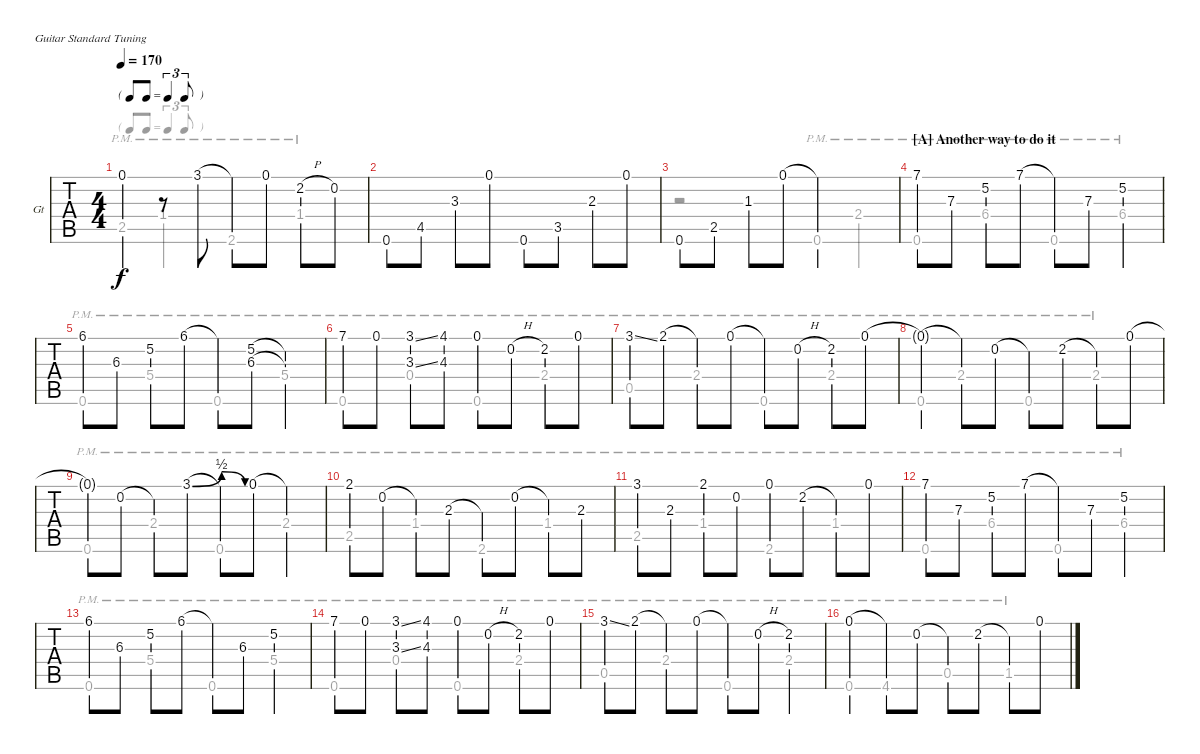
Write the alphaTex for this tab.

\bracketExtendMode nobrackets
\firstSystemTrackNameOrientation horizontal
\otherSystemsTrackNameOrientation horizontal
\track ("Guitar" "Gt") {instrument electricguitarjazz}
\staff {tabs}
\tuning (E4 B3 G3 D3 A2 E2)
\voice
\ts (4 4)
\tf triplet8th
\tempo 170
\clef g2
\ks e
0.1{t}.4{dy f} r.8 3.1.8 3.1{t}.8 0.1.8 2.2{h}.8 0.2.8 |
0.6.8 4.5.8 3.3.8 0.1.8 0.6.8 3.5.8 2.3.8 0.1.8 |
0.6.8 2.5.8 1.3.8 0.1.8 0.1{t}.2 |
\section ("A" "Another way to do it")
7.1.8 7.3.8 5.2.8 7.1.8 7.1{t}.8 7.3.8 5.2.4 |
6.1.8 6.3.8 5.2.8 6.1.8 6.1{t}.8 (6.3 5.2).8 (5.2{t} 6.3{t}).4 |
7.1.8 0.1.8 (3.1{ss} 3.3{ss}).8 (4.1 4.3).8 0.1.8 0.2{h}.8 2.2.8 0.1.8 |
3.1{ss}.8 2.1.8 2.1{t}.8 0.1.8 0.1{t}.8 0.2{h}.8 2.2.8 0.1.8 |
0.1{t}.4 0.1{t}.8 0.2.8 0.2{t}.8 2.2.8 2.2{t}.8 0.1.8 |
0.1{t}.8 0.2.8 0.2{t}.8 3.1{be (bend 0 0 60 2)}.8 3.1{be (release 0 2 60 0) t}.8 0.1.8 0.1{t}.4 |
2.1.8 0.2.8 0.2{t}.8 2.3.8 2.3{t}.8 0.2.8 0.2{t}.8 2.3.8 |
3.1.8 2.3.8 2.1.8 0.2.8 0.1.8 2.2.8 2.2{t}.8 0.1.8 |
7.1.8 7.3.8 5.2.8 7.1.8 7.1{t}.8 7.3.8 5.2.4 |
6.1.8 6.3.8 5.2.8 6.1.8 6.1{t}.8 6.3.8 5.2.4 |
7.1.8 0.1.8 (3.1{ss} 3.3{ss}).8 (4.1 4.3).8 0.1.8 0.2{h}.8 2.2.8 0.1.8 |
3.1{ss}.8 2.1.8 2.1{t}.8 0.1.8 0.1{t}.8 0.2{h}.8 2.2.4 |
0.1.4 0.1{t}.8 0.2.8 0.2{t}.8 2.2.8 2.2{t}.8 0.1.8
\voice
\clef g2
\ottava regular
\simile none
\ks e
2.5{pm}.4{dy f} 1.4{pm}.4 2.6{pm}.4 1.4{pm}.4 |
|
r.2 0.6{pm}.4 2.4{pm}.4 |
0.6{pm}.4 6.4{pm}.4 0.6{pm}.4 6.4{pm}.4 |
0.6{pm}.4 5.4{pm}.4 0.6{pm}.4 5.4{pm}.4 |
0.6{pm}.4 0.4{pm}.4 0.6{pm}.4 2.4{pm}.4 |
0.5{pm}.4 2.4{pm}.4 0.6{pm}.4 2.4{pm}.4 |
0.6{pm}.4 2.4{pm}.4 0.6{pm}.4 2.4{pm}.4 |
0.6{pm}.4 2.4{pm}.4 0.6{pm}.4 2.4{pm}.4 |
2.5{pm}.4 1.4{pm}.4 2.6{pm}.4 1.4{pm}.4 |
2.5{pm}.4 1.4{pm}.4 2.6{pm}.4 1.4{pm}.4 |
0.6{pm}.4 6.4{pm}.4 0.6{pm}.4 6.4{pm}.4 |
0.6{pm}.4 5.4{pm}.4 0.6{pm}.4 5.4{pm}.4 |
0.6{pm}.4 0.4{pm}.4 0.6{pm}.4 2.4{pm}.4 |
0.5{pm}.4 2.4{pm}.4 0.6{pm}.4 2.4{pm}.4 |
0.6{pm}.4 4.6{pm}.4 0.5{pm}.4 1.5{pm}.4
